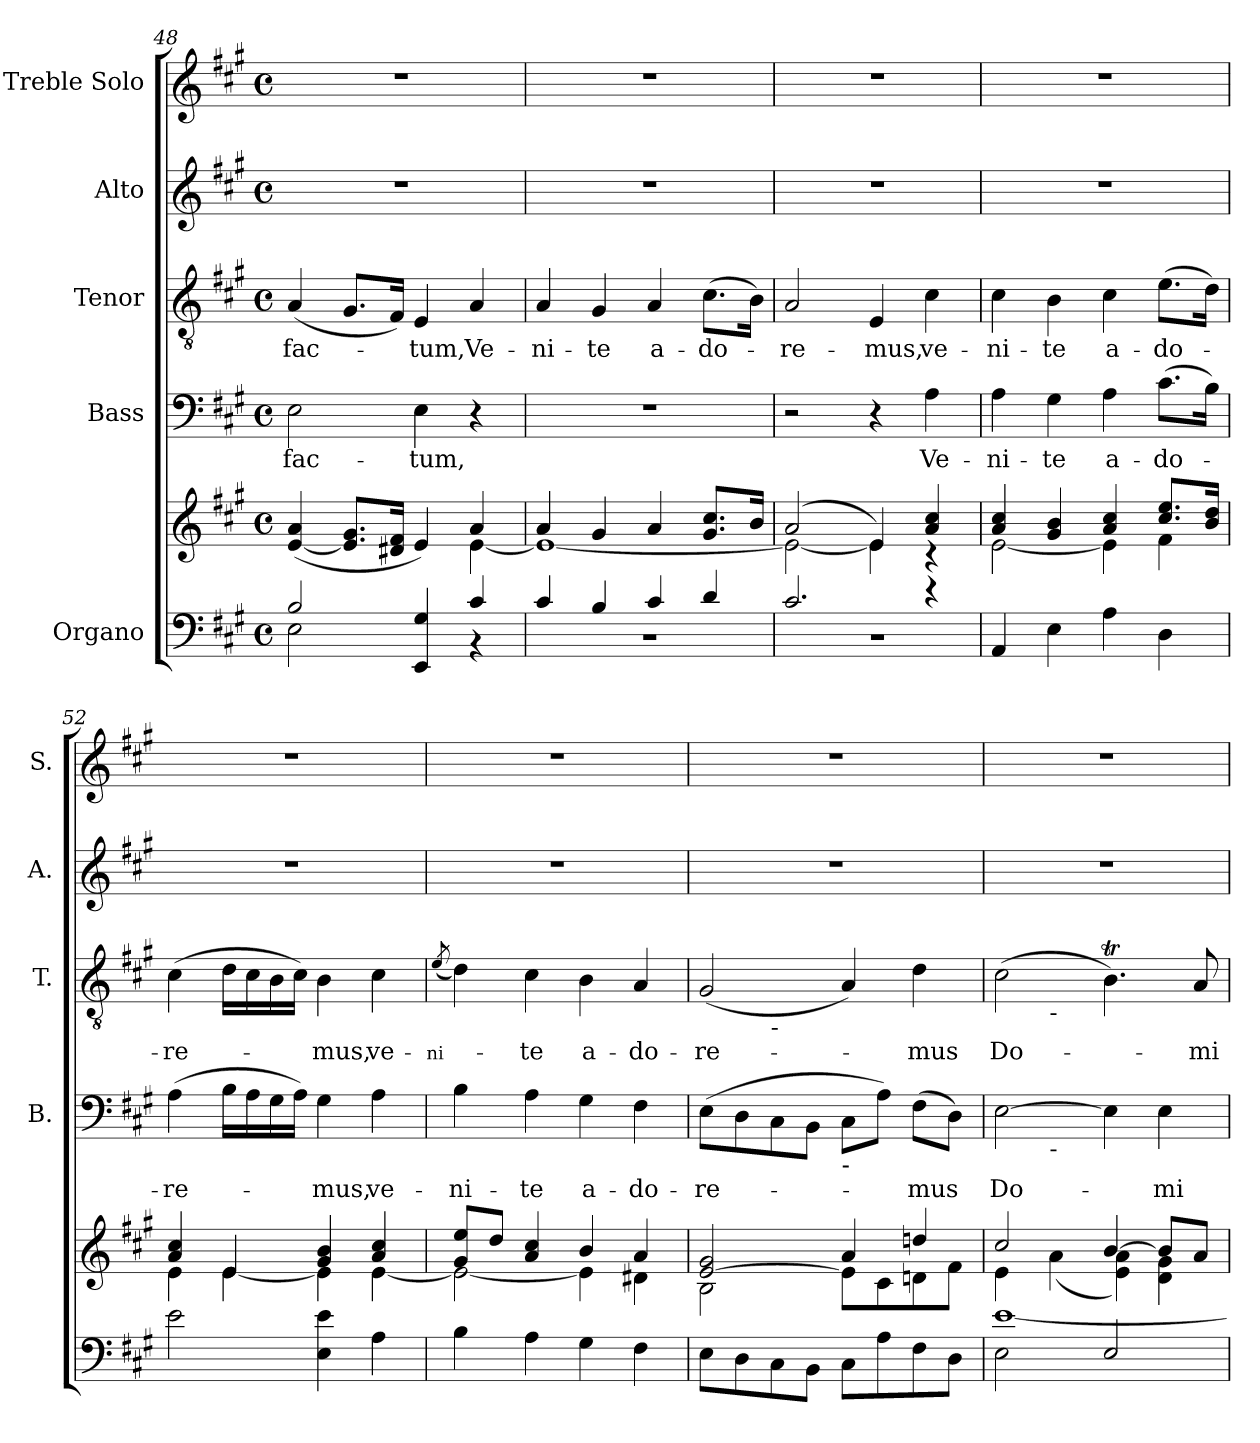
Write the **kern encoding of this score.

**kern	**kern	**kern	**text	**kern	**text	**kern	**kern
*part5	*part5	*part4	*part4	*part3	*part3	*part2	*part1
*staff6	*staff5	*staff4	*staff4	*staff3	*staff3	*staff2	*staff1
*I"Organo	*	*I"Bass	*	*I"Tenor	*	*I"Alto	*I"Treble Solo
*	*	*I'B.	*	*I'T.	*	*I'A.	*I'S.
*clefF4	*clefG2	*clefF4	*	*clefGv2	*	*clefG2	*clefG2
*	*	*	*	*ITrd7c12	*	*	*
*k[f#c#g#]	*k[f#c#g#]	*k[f#c#g#]	*	*k[f#c#g#]	*	*k[f#c#g#]	*k[f#c#g#]
*A:	*A:	*A:	*	*A:	*	*A:	*A:
*M4/4	*M4/4	*M4/4	*	*M4/4	*	*M4/4	*M4/4
*met(c)	*met(c)	*met(c)	*	*met(c)	*	*met(c)	*met(c)
=48	=48	=48	=48	=48	=48	=48	=48
*^	*^	*	*	*	*	*	*
!	!	!	!	!	!LO:LY:b:color=#000000	!	!	!	!
!	!	!	!	!	!	!	!LO:LY:b:color=#000000	!	!
2Bi/	2Ei\	([4ei/ 4ai	2.ryy	2Ei\	fac-	(4AAi/	fac-	1r	1r
.	.	8.ei/] 8.g#iL	.	.	.	8.GG#i/L	.	.	.
.	.	16d#Xi/ 16f#iJk	.	.	.	16FF#i/Jk)	.	.	.
!	!	!	!	!	!LO:LY:b:color=#000000	!	!	!	!
!	!	!	!	!	!	!	!LO:LY:b:color=#000000	!	!
4EEi/ 4G#i	4ryy	4ei/)	.	4Ei\	-tum,	4EEi/	-tum,	.	.
!	!	!	!	!	!	!	!LO:LY:b:color=#000000	!	!
4c#i/	4r	4ai/	[4ei\	4r	.	4AAi/	Ve-	.	.
=49	=49	=49	=49	=49	=49	=49	=49	=49	=49
!	!	!	!	!	!	!	!LO:LY:b:color=#000000	!	!
4c#i/	1r	4ai/	1ei_	1r	.	4AAi/	-ni-	1r	1r
!	!	!	!	!	!	!	!LO:LY:b:color=#000000	!	!
4Bi/	.	4g#i/	.	.	.	4GG#i/	-te	.	.
!	!	!	!	!	!	!	!LO:LY:b:color=#000000	!	!
4c#i/	.	4ai/	.	.	.	4AAi/	a-	.	.
!	!	!	!	!	!	!	!LO:LY:b:color=#000000	!	!
4di/	.	8.g#i/ 8.cc#iL	.	.	.	(8.C#i\L	-do-	.	.
.	.	16bi/Jk	.	.	.	16BBi\Jk)	.	.	.
=50	=50	=50	=50	=50	=50	=50	=50	=50	=50
!	!	!	!	!	!	!	!LO:LY:b:color=#000000	!	!
2.c#i/	1r	(2ai/	2ei\_	2r	.	2AAi/	-re-	1r	1r
!	!	!	!	!	!	!	!LO:LY:b:color=#000000	!	!
.	.	4ei/])	4ei\	4r	.	4EEi/	-mus,	.	.
!	!	!	!	!	!LO:LY:b:color=#000000	!	!	!	!
!	!	!	!	!	!	!	!LO:LY:b:color=#000000	!	!
4r	.	4ai/ 4cc#i	4r	4Ai\	Ve-	4C#i\	ve-	.	.
*v	*v	*	*	*	*	*	*	*	*
!!LO:PB:g=z
=51	=51	=51	=51	=51	=51	=51	=51	=51
!	!	!	!	!LO:LY:b:color=#000000	!	!	!	!
!	!	!	!	!	!	!LO:LY:b:color=#000000	!	!
4AAi/	4ai/ 4cc#i	[2ei\	4Ai\	-ni-	4C#i\	-ni-	1r	1r
!	!	!	!	!LO:LY:b:color=#000000	!	!	!	!
!	!	!	!	!	!	!LO:LY:b:color=#000000	!	!
4Ei\	4g#i/ 4bi	.	4G#i\	-te	4BBi\	-te	.	.
!	!	!	!	!LO:LY:b:color=#000000	!	!	!	!
!	!	!	!	!	!	!LO:LY:b:color=#000000	!	!
4Ai\	4ai/ 4cc#i	4ei\]	4Ai\	a-	4C#i\	a-	.	.
!	!	!	!	!LO:LY:b:color=#000000	!	!	!	!
!	!	!	!	!	!	!LO:LY:b:color=#000000	!	!
4Di\	8.cc#i/ 8.eeiL	4f#i\	(8.c#i\L	-do-	(8.Ei\L	-do-	.	.
.	16bi/ 16ddiJk	.	16Bi\Jk)	.	16Di\Jk)	.	.	.
=52	=52	=52	=52	=52	=52	=52	=52	=52
*8ba	*	*	*	*	*	*	*	*
!	!	!	!	!LO:LY:b:color=#000000	!	!	!	!
!	!	!	!	!	!	!LO:LY:b:color=#000000	!	!
2Ei\	4ai/ 4cc#i	4ei\	(4Ai\	-re-	(4C#i\	-re-	1r	1r
.	4ei/	[4ei\	16Bi\LL	.	16Di\LL	.	.	.
.	.	.	16Ai\	.	16C#i\	.	.	.
.	.	.	16G#i\	.	16BBi\	.	.	.
.	.	.	16Ai\JJ)	.	16C#i\JJ)	.	.	.
!	!	!	!	!LO:LY:b:color=#000000	!	!	!	!
!	!	!	!	!	!	!LO:LY:b:color=#000000	!	!
4EEi\ 4Ei	4g#i/ 4bi	4ei\]	4G#i\	-mus,	4BBi\	-mus,	.	.
!	!	!	!	!LO:LY:b:color=#000000	!	!	!	!
!	!	!	!	!	!	!LO:LY:b:color=#000000	!	!
4AAi\	4ai/ 4cc#i	[4ei\	4Ai\	ve-	4C#i\	ve-	.	.
=53	=53	=53	=53	=53	=53	=53	=53	=53
!	!	!	!	!	!	!LO:LY:b:color=#000000	!	!
.	.	.	.	.	(8qEi/	-ni-	.	.
!	!	!	!	!LO:LY:b:color=#000000	!	!	!	!
4BBi\	8g#i/ 8eeiL	2ei\_	4Bi\	-ni-	4Di\)	.	1r	1r
.	8ddi/J	.	.	.	.	.	.	.
!	!	!	!	!LO:LY:b:color=#000000	!	!	!	!
!	!	!	!	!	!	!LO:LY:b:color=#000000	!	!
4AAi\	4ai/ 4cc#i	.	4Ai\	-te	4C#i\	-te	.	.
!	!	!	!	!LO:LY:b:color=#000000	!	!	!	!
!	!	!	!	!	!	!LO:LY:b:color=#000000	!	!
4GG#i\	4bi/	4ei\]	4G#i\	a-	4BBi\	a-	.	.
!	!	!	!	!LO:LY:b:color=#000000	!	!	!	!
!	!	!	!	!	!	!LO:LY:b:color=#000000	!	!
4FF#i\	4ai/	4d#Xi\	4F#i\	-do-	4AAi/	-do-	.	.
=54	=54	=54	=54	=54	=54	=54	=54	=54
!	!	!	!	!LO:LY:b:color=#000000	!	!	!	!
!	!	!	!	!	!	!LO:LY:b:color=#000000	!	!
*	*	*	*	*	*^	*	*	*
8EEi\L	[2ei/ 2g#i	2Bi\	(8Ei\L	-re-	(2GG#i/	4ryy	-re-	1r	1r
8DDi\	.	.	8Di\	.	.	.	.	.	.
!	!	!	!	!	!	!LO:TX:b:t=-	!	!	!
8CC#i\	.	.	8C#i\	.	.	2.ryy	.	.	.
8BBBi\J	.	.	8BBi\J	.	.	.	.	.	.
!	!	!	!LO:TX:b:t=-	!	!	!	!	!	!
8CC#i\L	4ai/	8ei\L]	8C#i\L	.	4AAi/)	.	.	.	.
8AAi\	.	8c#i\	8Ai\J)	.	.	.	.	.	.
!	!	!	!	!LO:LY:b:color=#000000	!	!	!	!	!
!	!	!	!	!	!	!	!LO:LY:b:color=#000000	!	!
8FF#i\	4ddni/	8dni\	(8F#i\L	-mus	4Di\	.	-mus	.	.
8DDi\J	.	8f#i\J	8Di\J)	.	.	.	.	.	.
=55	=55	=55	=55	=55	=55	=55	=55	=55	=55
*^	*	*	*	*	*	*	*	*	*
*	*	*X8ba	*	*	*	*	*	*	*	*
!	!	!	!	!	!LO:LY:b:color=#000000	!	!	!	!	!
!	!	!	!	!	!	!	!	!LO:LY:b:color=#000000	!	!
*	*	*	*	*^	*	*	*	*	*	*
2EEi\	[1Ei	2cc#i/	4ei\	[2Ei\	4ryy	Do-	(2C#i\	4ryy	Do-	1r	1r
!	!	!	!	!	!	!	!	!LO:TX:b:t=-	!	!	!
!	!	!	!	!	!LO:TX:b:t=-	!	!	!	!	!	!
.	.	.	(4ai\	.	2.ryy	.	.	2.ryy	.	.	.
2EEi/	.	[4bi/	4ei\ 4ai)	4Ei\]	.	.	4.BBTi\)	.	.	.	.
!	!	!	!	!	!	!LO:LY:b:color=#000000	!	!	!	!	!
.	.	8bi/L]	4di\ 4g#i	4Ei\	.	-mi-	.	.	.	.	.
!	!	!	!	!	!	!	!	!	!LO:LY:b:color=#000000	!	!
.	.	8ai/J	.	.	.	.	8AAi/	.	-mi-	.	.
*v	*v	*	*	*v	*v	*	*v	*v	*	*	*
*	*v	*v	*	*	*	*	*	*
=	=	=	=	=	=	=	=
*-	*-	*-	*-	*-	*-	*-	*-
